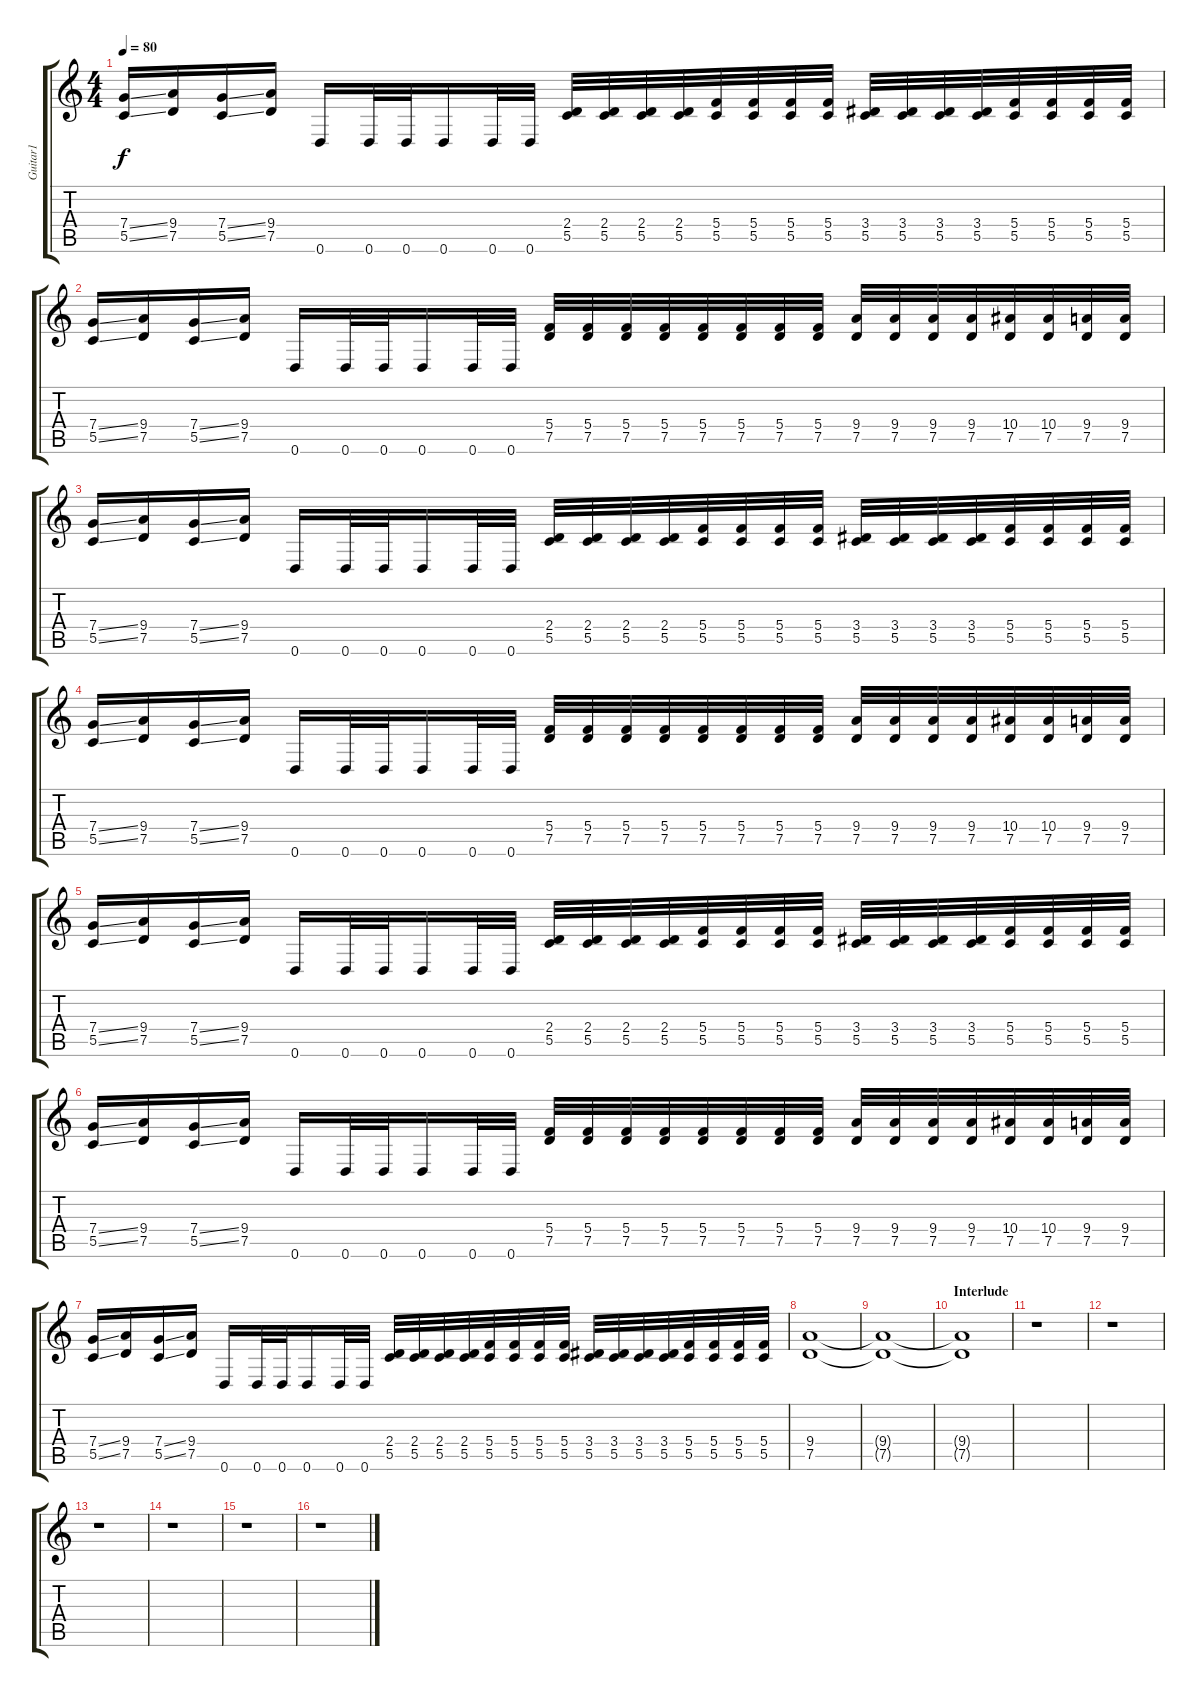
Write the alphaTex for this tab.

\track ("Guitar1" "Guitar1") {instrument distortionguitar}
\staff {score tabs}
\tuning (D4 A3 F3 C3 G2 D2) {hide}
\ts (4 4)
\tempo 80
\clef g2
\ks c
(7.4{ss} 5.5{ss}).16{dy f} (9.4 7.5).16 (7.4{ss} 5.5{ss}).16 (9.4 7.5).16 0.6.16 0.6.32 0.6.32 0.6.16 0.6.32 0.6.32 (2.4 5.5).32 (2.4 5.5).32 (2.4 5.5).32 (2.4 5.5).32 (5.4 5.5).32 (5.4 5.5).32 (5.4 5.5).32 (5.4 5.5).32 (3.4 5.5).32 (3.4 5.5).32 (3.4 5.5).32 (3.4 5.5).32 (5.4 5.5).32 (5.4 5.5).32 (5.4 5.5).32 (5.4 5.5).32 |
(7.4{ss} 5.5{ss}).16 (9.4 7.5).16 (7.4{ss} 5.5{ss}).16 (9.4 7.5).16 0.6.16 0.6.32 0.6.32 0.6.16 0.6.32 0.6.32 (5.4 7.5).32 (5.4 7.5).32 (5.4 7.5).32 (5.4 7.5).32 (5.4 7.5).32 (5.4 7.5).32 (5.4 7.5).32 (5.4 7.5).32 (9.4 7.5).32 (9.4 7.5).32 (9.4 7.5).32 (9.4 7.5).32 (10.4 7.5).32 (10.4 7.5).32 (9.4 7.5).32 (9.4 7.5).32 |
(7.4{ss} 5.5{ss}).16 (9.4 7.5).16 (7.4{ss} 5.5{ss}).16 (9.4 7.5).16 0.6.16 0.6.32 0.6.32 0.6.16 0.6.32 0.6.32 (2.4 5.5).32 (2.4 5.5).32 (2.4 5.5).32 (2.4 5.5).32 (5.4 5.5).32 (5.4 5.5).32 (5.4 5.5).32 (5.4 5.5).32 (3.4 5.5).32 (3.4 5.5).32 (3.4 5.5).32 (3.4 5.5).32 (5.4 5.5).32 (5.4 5.5).32 (5.4 5.5).32 (5.4 5.5).32 |
(7.4{ss} 5.5{ss}).16 (9.4 7.5).16 (7.4{ss} 5.5{ss}).16 (9.4 7.5).16 0.6.16 0.6.32 0.6.32 0.6.16 0.6.32 0.6.32 (5.4 7.5).32 (5.4 7.5).32 (5.4 7.5).32 (5.4 7.5).32 (5.4 7.5).32 (5.4 7.5).32 (5.4 7.5).32 (5.4 7.5).32 (9.4 7.5).32 (9.4 7.5).32 (9.4 7.5).32 (9.4 7.5).32 (10.4 7.5).32 (10.4 7.5).32 (9.4 7.5).32 (9.4 7.5).32 |
(7.4{ss} 5.5{ss}).16 (9.4 7.5).16 (7.4{ss} 5.5{ss}).16 (9.4 7.5).16 0.6.16 0.6.32 0.6.32 0.6.16 0.6.32 0.6.32 (2.4 5.5).32 (2.4 5.5).32 (2.4 5.5).32 (2.4 5.5).32 (5.4 5.5).32 (5.4 5.5).32 (5.4 5.5).32 (5.4 5.5).32 (3.4 5.5).32 (3.4 5.5).32 (3.4 5.5).32 (3.4 5.5).32 (5.4 5.5).32 (5.4 5.5).32 (5.4 5.5).32 (5.4 5.5).32 |
(7.4{ss} 5.5{ss}).16 (9.4 7.5).16 (7.4{ss} 5.5{ss}).16 (9.4 7.5).16 0.6.16 0.6.32 0.6.32 0.6.16 0.6.32 0.6.32 (5.4 7.5).32 (5.4 7.5).32 (5.4 7.5).32 (5.4 7.5).32 (5.4 7.5).32 (5.4 7.5).32 (5.4 7.5).32 (5.4 7.5).32 (9.4 7.5).32 (9.4 7.5).32 (9.4 7.5).32 (9.4 7.5).32 (10.4 7.5).32 (10.4 7.5).32 (9.4 7.5).32 (9.4 7.5).32 |
(7.4{ss} 5.5{ss}).16 (9.4 7.5).16 (7.4{ss} 5.5{ss}).16 (9.4 7.5).16 0.6.16 0.6.32 0.6.32 0.6.16 0.6.32 0.6.32 (2.4 5.5).32 (2.4 5.5).32 (2.4 5.5).32 (2.4 5.5).32 (5.4 5.5).32 (5.4 5.5).32 (5.4 5.5).32 (5.4 5.5).32 (3.4 5.5).32 (3.4 5.5).32 (3.4 5.5).32 (3.4 5.5).32 (5.4 5.5).32 (5.4 5.5).32 (5.4 5.5).32 (5.4 5.5).32 |
(9.4 7.5).1 |
(9.4{t} 7.5{t}).1{volume 4} |
\section ("" "Interlude")
(9.4{t} 7.5{t}).1 |
r.1 |
r.1 |
r.1 |
r.1 |
r.1 |
r.1
